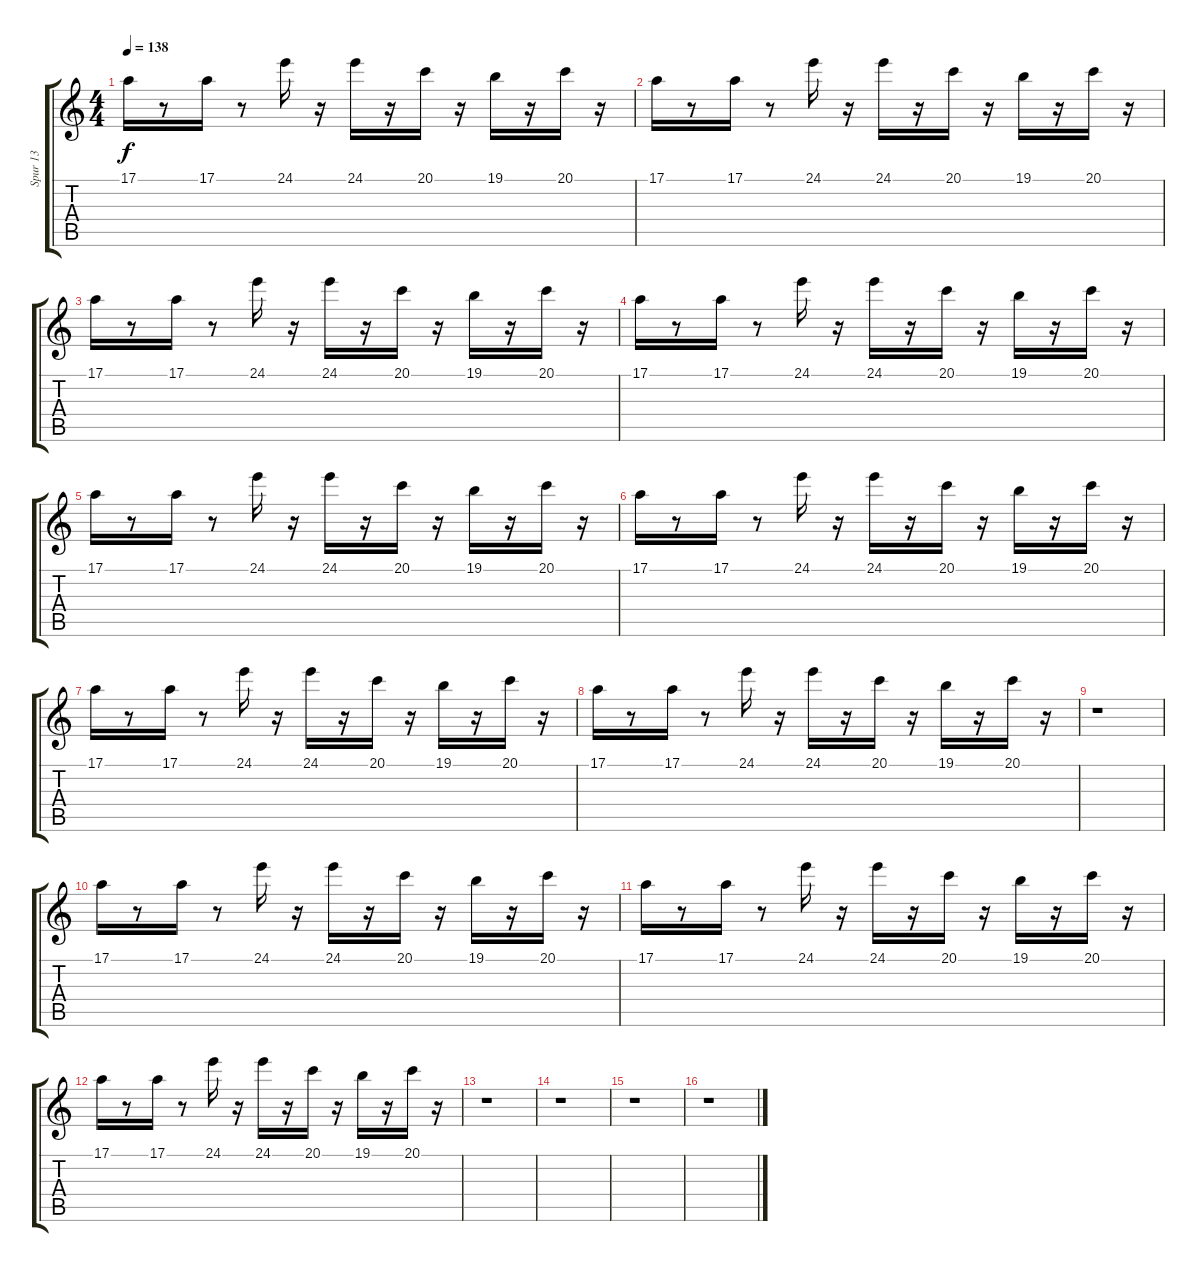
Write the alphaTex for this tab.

\track ("Spur 13" "Spur 13") {instrument orchestrahit}
\staff {score tabs}
\tuning (E4 B3 G3 D3 A2 E2) {hide}
\ts (4 4)
\tempo 138
\clef g2
\ks c
17.1.16{dy f} r.8 17.1.16 r.8 24.1.16 r.16 24.1.16 r.16 20.1.16 r.16 19.1.16 r.16 20.1.16 r.16 |
17.1.16 r.8 17.1.16 r.8 24.1.16 r.16 24.1.16 r.16 20.1.16 r.16 19.1.16 r.16 20.1.16 r.16 |
17.1.16 r.8 17.1.16 r.8 24.1.16 r.16 24.1.16 r.16 20.1.16 r.16 19.1.16 r.16 20.1.16 r.16 |
17.1.16 r.8 17.1.16 r.8 24.1.16 r.16 24.1.16 r.16 20.1.16 r.16 19.1.16 r.16 20.1.16 r.16 |
17.1.16 r.8 17.1.16 r.8 24.1.16 r.16 24.1.16 r.16 20.1.16 r.16 19.1.16 r.16 20.1.16 r.16 |
17.1.16 r.8 17.1.16 r.8 24.1.16 r.16 24.1.16 r.16 20.1.16 r.16 19.1.16 r.16 20.1.16 r.16 |
17.1.16 r.8 17.1.16 r.8 24.1.16 r.16 24.1.16 r.16 20.1.16 r.16 19.1.16 r.16 20.1.16 r.16 |
17.1.16 r.8 17.1.16 r.8 24.1.16 r.16 24.1.16 r.16 20.1.16 r.16 19.1.16 r.16 20.1.16 r.16 |
r.1 |
17.1.16 r.8 17.1.16 r.8 24.1.16 r.16 24.1.16 r.16 20.1.16 r.16 19.1.16 r.16 20.1.16 r.16 |
17.1.16 r.8 17.1.16 r.8 24.1.16 r.16 24.1.16 r.16 20.1.16 r.16 19.1.16 r.16 20.1.16 r.16 |
17.1.16 r.8 17.1.16 r.8 24.1.16 r.16 24.1.16 r.16 20.1.16 r.16 19.1.16 r.16 20.1.16 r.16 |
r.1 |
r.1 |
r.1 |
r.1
